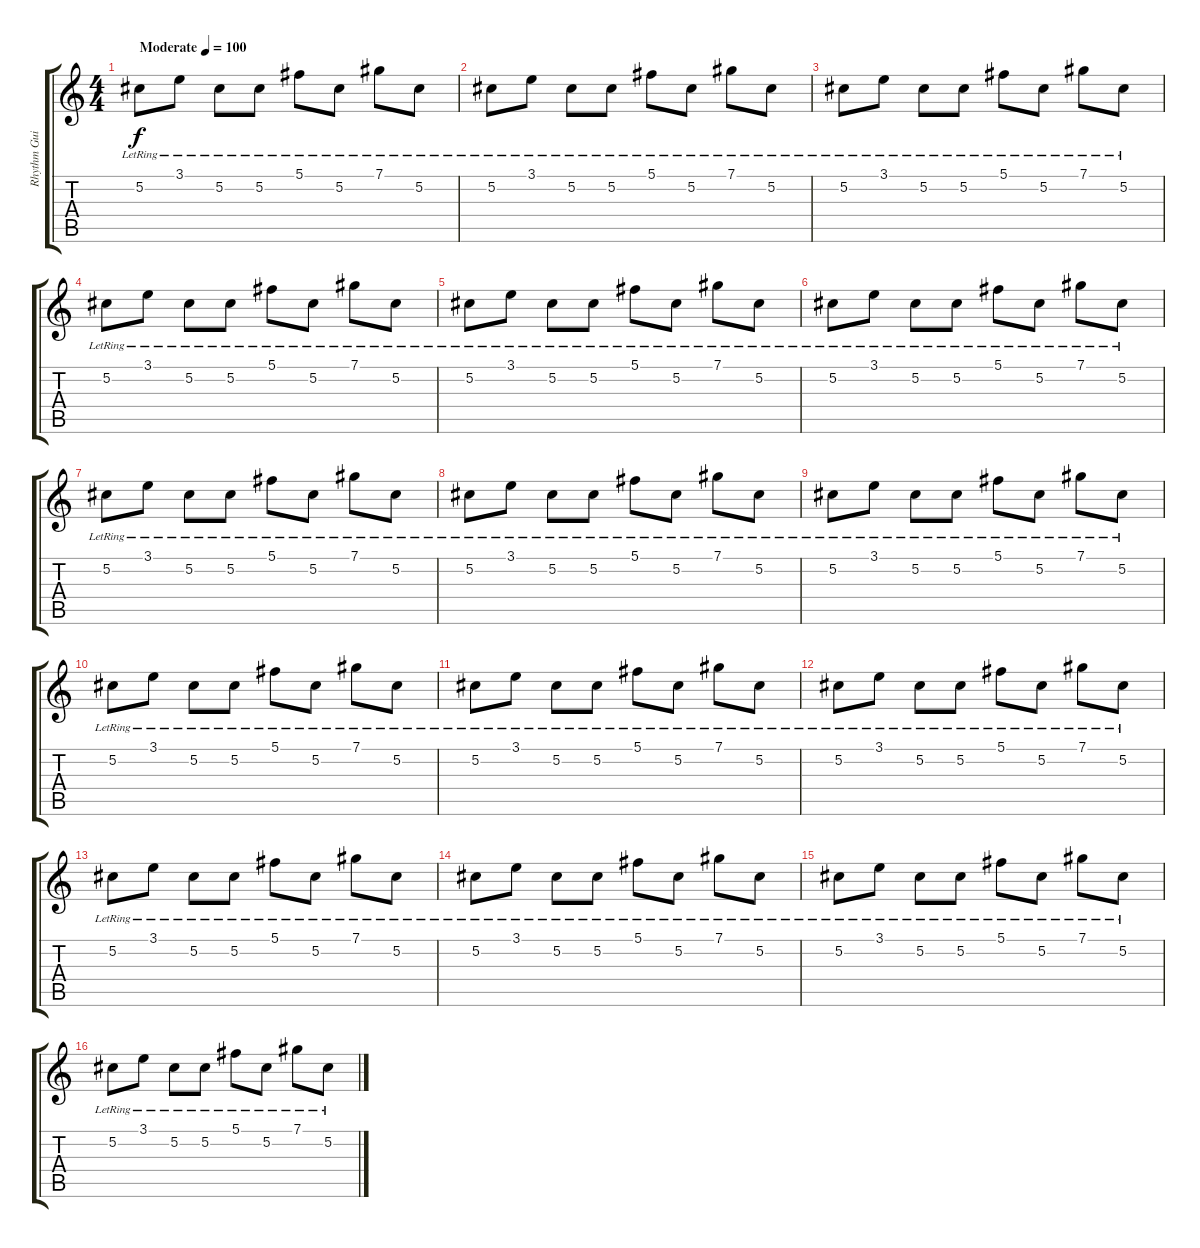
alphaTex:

\track ("Rhythm Guitar 1" "Rhythm Gui") {instrument acousticguitarnylon}
\staff {score tabs}
\tuning (Db4 Ab3 E3 B2 Gb2 Db2) {hide}
\ts (4 4)
\tempo (100 "Moderate")
\clef g2
\ks c
5.2{lr}.8{dy f instrument acousticguitarnylon} 3.1{lr}.8 5.2{lr}.8 5.2{lr}.8 5.1{lr}.8 5.2{lr}.8 7.1{lr}.8 5.2{lr}.8 |
5.2{lr}.8 3.1{lr}.8 5.2{lr}.8 5.2{lr}.8 5.1{lr}.8 5.2{lr}.8 7.1{lr}.8 5.2{lr}.8 |
5.2{lr}.8 3.1{lr}.8 5.2{lr}.8 5.2{lr}.8 5.1{lr}.8 5.2{lr}.8 7.1{lr}.8 5.2{lr}.8 |
5.2{lr}.8 3.1{lr}.8 5.2{lr}.8 5.2{lr}.8 5.1{lr}.8 5.2{lr}.8 7.1{lr}.8 5.2{lr}.8 |
5.2{lr}.8 3.1{lr}.8 5.2{lr}.8 5.2{lr}.8 5.1{lr}.8 5.2{lr}.8 7.1{lr}.8 5.2{lr}.8 |
5.2{lr}.8 3.1{lr}.8 5.2{lr}.8 5.2{lr}.8 5.1{lr}.8 5.2{lr}.8 7.1{lr}.8 5.2{lr}.8 |
5.2{lr}.8 3.1{lr}.8 5.2{lr}.8 5.2{lr}.8 5.1{lr}.8 5.2{lr}.8 7.1{lr}.8 5.2{lr}.8 |
5.2{lr}.8 3.1{lr}.8 5.2{lr}.8 5.2{lr}.8 5.1{lr}.8 5.2{lr}.8 7.1{lr}.8 5.2{lr}.8 |
5.2{lr}.8 3.1{lr}.8 5.2{lr}.8 5.2{lr}.8 5.1{lr}.8 5.2{lr}.8 7.1{lr}.8 5.2{lr}.8 |
5.2{lr}.8 3.1{lr}.8 5.2{lr}.8 5.2{lr}.8 5.1{lr}.8 5.2{lr}.8 7.1{lr}.8 5.2{lr}.8 |
5.2{lr}.8 3.1{lr}.8 5.2{lr}.8 5.2{lr}.8 5.1{lr}.8 5.2{lr}.8 7.1{lr}.8 5.2{lr}.8 |
5.2{lr}.8 3.1{lr}.8 5.2{lr}.8 5.2{lr}.8 5.1{lr}.8 5.2{lr}.8 7.1{lr}.8 5.2{lr}.8 |
5.2{lr}.8 3.1{lr}.8 5.2{lr}.8 5.2{lr}.8 5.1{lr}.8 5.2{lr}.8 7.1{lr}.8 5.2{lr}.8 |
5.2{lr}.8 3.1{lr}.8 5.2{lr}.8 5.2{lr}.8 5.1{lr}.8 5.2{lr}.8 7.1{lr}.8 5.2{lr}.8 |
5.2{lr}.8 3.1{lr}.8 5.2{lr}.8 5.2{lr}.8 5.1{lr}.8 5.2{lr}.8 7.1{lr}.8 5.2{lr}.8 |
5.2{lr}.8 3.1{lr}.8 5.2{lr}.8 5.2{lr}.8 5.1{lr}.8 5.2{lr}.8 7.1{lr}.8 5.2{lr}.8
